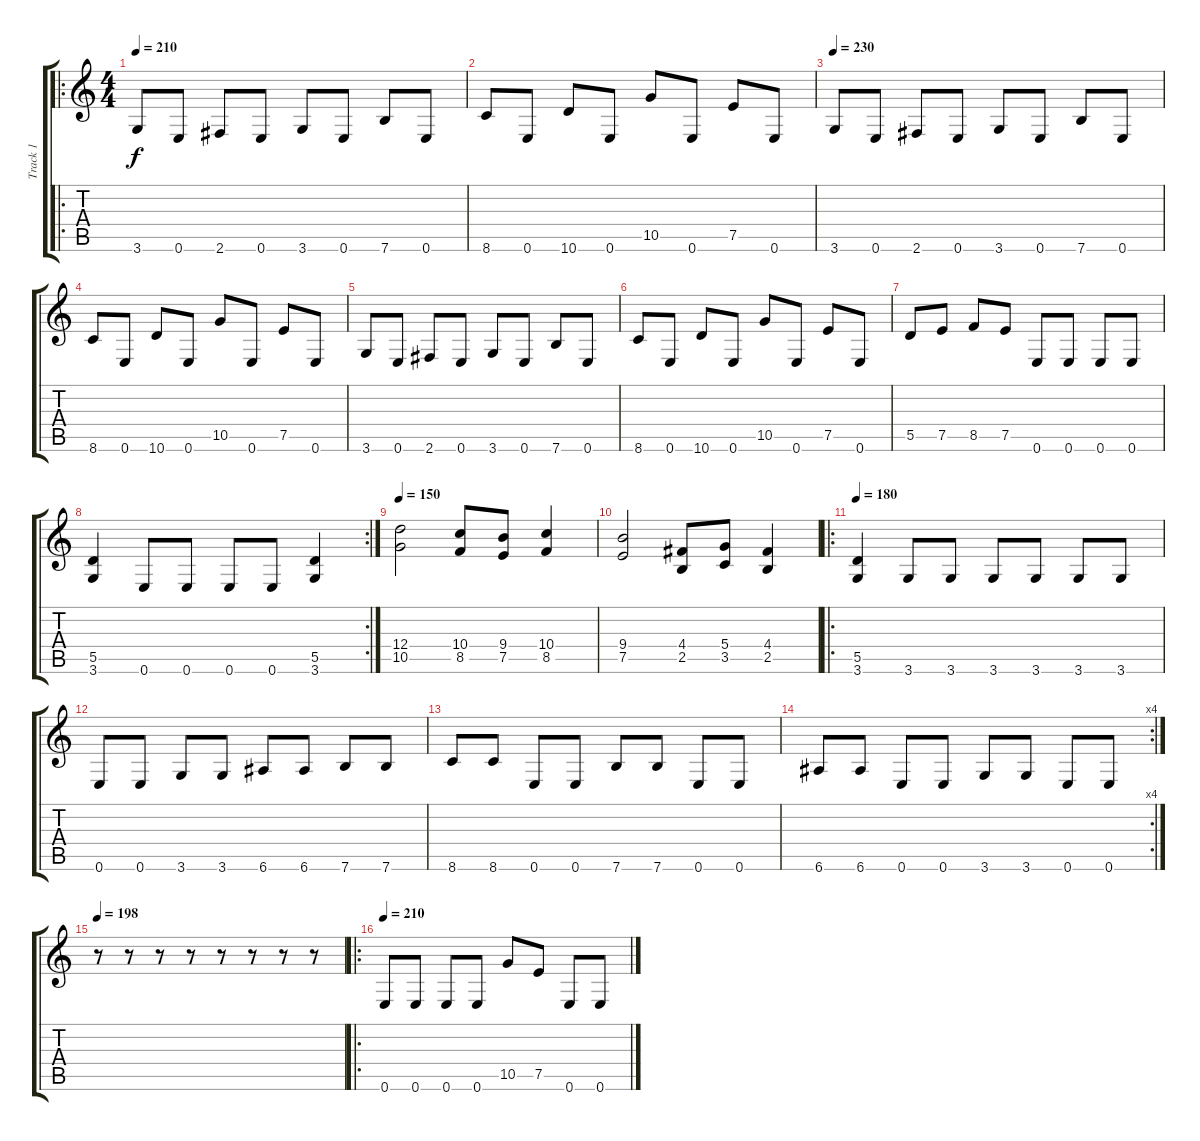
\track ("Track 1" "Track 1") {instrument overdrivenguitar}
\staff {score tabs}
\tuning (E4 B3 G3 D3 A2 E2) {hide}
\ro
\ts (4 4)
\tempo 210
\clef g2
\ks c
3.6.8{dy f} 0.6.8 2.6.8 0.6.8 3.6.8 0.6.8 7.6.8 0.6.8 |
8.6.8 0.6.8 10.6.8 0.6.8 10.5.8 0.6.8 7.5.8 0.6.8 |
\tempo 230
3.6.8 0.6.8 2.6.8 0.6.8 3.6.8 0.6.8 7.6.8 0.6.8 |
8.6.8 0.6.8 10.6.8 0.6.8 10.5.8 0.6.8 7.5.8 0.6.8 |
3.6.8 0.6.8 2.6.8 0.6.8 3.6.8 0.6.8 7.6.8 0.6.8 |
8.6.8 0.6.8 10.6.8 0.6.8 10.5.8 0.6.8 7.5.8 0.6.8 |
5.5.8 7.5.8 8.5.8 7.5.8 0.6.8 0.6.8 0.6.8 0.6.8 |
\rc 2
(5.5 3.6).4 0.6.8 0.6.8 0.6.8 0.6.8 (5.5 3.6).4 |
\tempo 150
(12.4 10.5).2 (10.4 8.5).8 (9.4 7.5).8 (10.4 8.5).4 |
(9.4 7.5).2 (4.4 2.5).8 (5.4 3.5).8 (4.4 2.5).4 |
\ro
\tempo 180
(5.5 3.6).4 3.6.8 3.6.8 3.6.8 3.6.8 3.6.8 3.6.8 |
0.6.8 0.6.8 3.6.8 3.6.8 6.6.8 6.6.8 7.6.8 7.6.8 |
8.6.8 8.6.8 0.6.8 0.6.8 7.6.8 7.6.8 0.6.8 0.6.8 |
\rc 4
6.6.8 6.6.8 0.6.8 0.6.8 3.6.8 3.6.8 0.6.8 0.6.8 |
\tempo 198
r.8 r.8 r.8 r.8 r.8 r.8 r.8 r.8 |
\ro
\tempo 210
0.6.8 0.6.8 0.6.8 0.6.8 10.5.8 7.5.8 0.6.8 0.6.8
